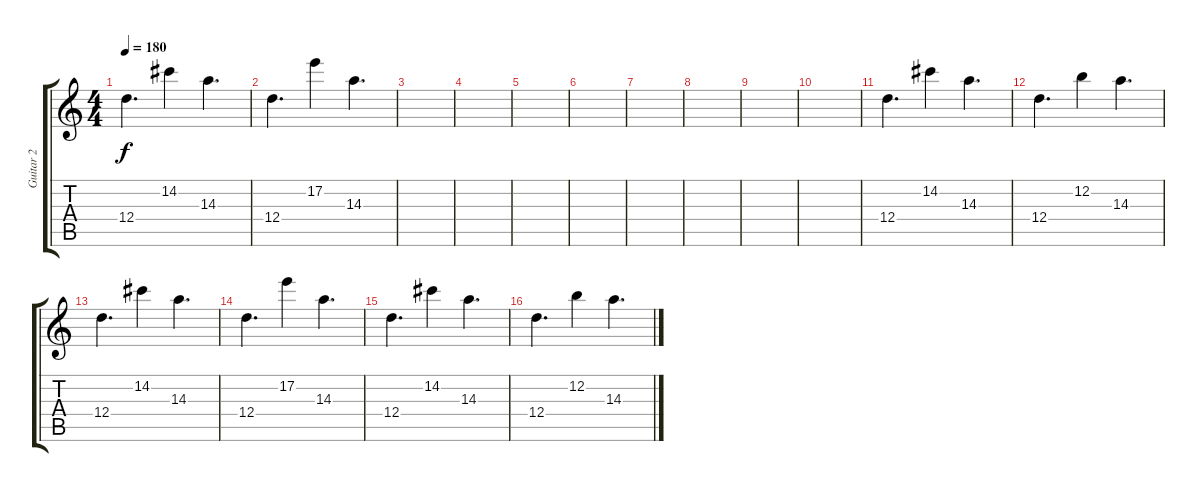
\track ("Guitar 2" "Guitar 2") {instrument electricguitarclean}
\staff {score tabs}
\tuning (E4 B3 G3 D3 A2 D2) {hide}
\ts (4 4)
\tempo 180
\clef g2
\ks c
12.4.4{d dy f} 14.2.4 14.3.4{d} |
12.4.4{d} 17.2.4 14.3.4{d} |
|
|
|
|
|
|
|
|
12.4.4{d instrument electricguitarclean} 14.2.4 14.3.4{d} |
12.4.4{d} 12.2.4 14.3.4{d} |
12.4.4{d} 14.2.4 14.3.4{d} |
12.4.4{d} 17.2.4 14.3.4{d} |
12.4.4{d} 14.2.4 14.3.4{d} |
12.4.4{d} 12.2.4 14.3.4{d}
